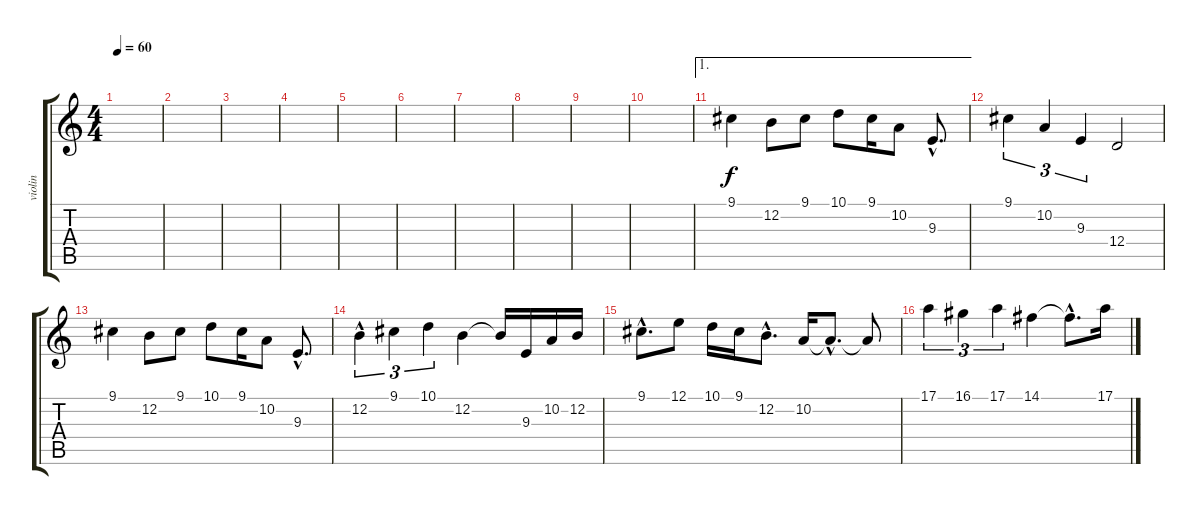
\track ("violin" "violin") {instrument violin}
\staff {score tabs}
\tuning (E4 B3 G3 D3 A2 E2) {hide}
\ts (4 4)
\tempo 60
\clef g2
\ks c
|
|
|
|
|
|
|
|
|
|
\ae 1
9.1.4 12.2.8 9.1.8 10.1.8 9.1.16 10.2.8 9.3{hac}.8{d} |
9.1.4{tu (3 2)} 10.2.4{tu (3 2)} 9.3.4{tu (3 2)} 12.4.2 |
9.1.4 12.2.8 9.1.8 10.1.8 9.1.16 10.2.8 9.3{hac}.8{d} |
12.2{hac}.4{tu (3 2)} 9.1.4{tu (3 2)} 10.1.4{tu (3 2)} 12.2.4 12.2{t}.16 9.3.16 10.2.16 12.2.16 |
9.1{hac}.8{d} 12.1.8 10.1.16 9.1.16 12.2{hac}.8{d} 10.2.16 10.2{hac t}.8{d} 10.2{t}.8 |
17.1.4{tu (3 2)} 16.1.4{tu (3 2)} 17.1.4{tu (3 2)} 14.1.4 14.1{hac t}.8{d} 17.1.16
